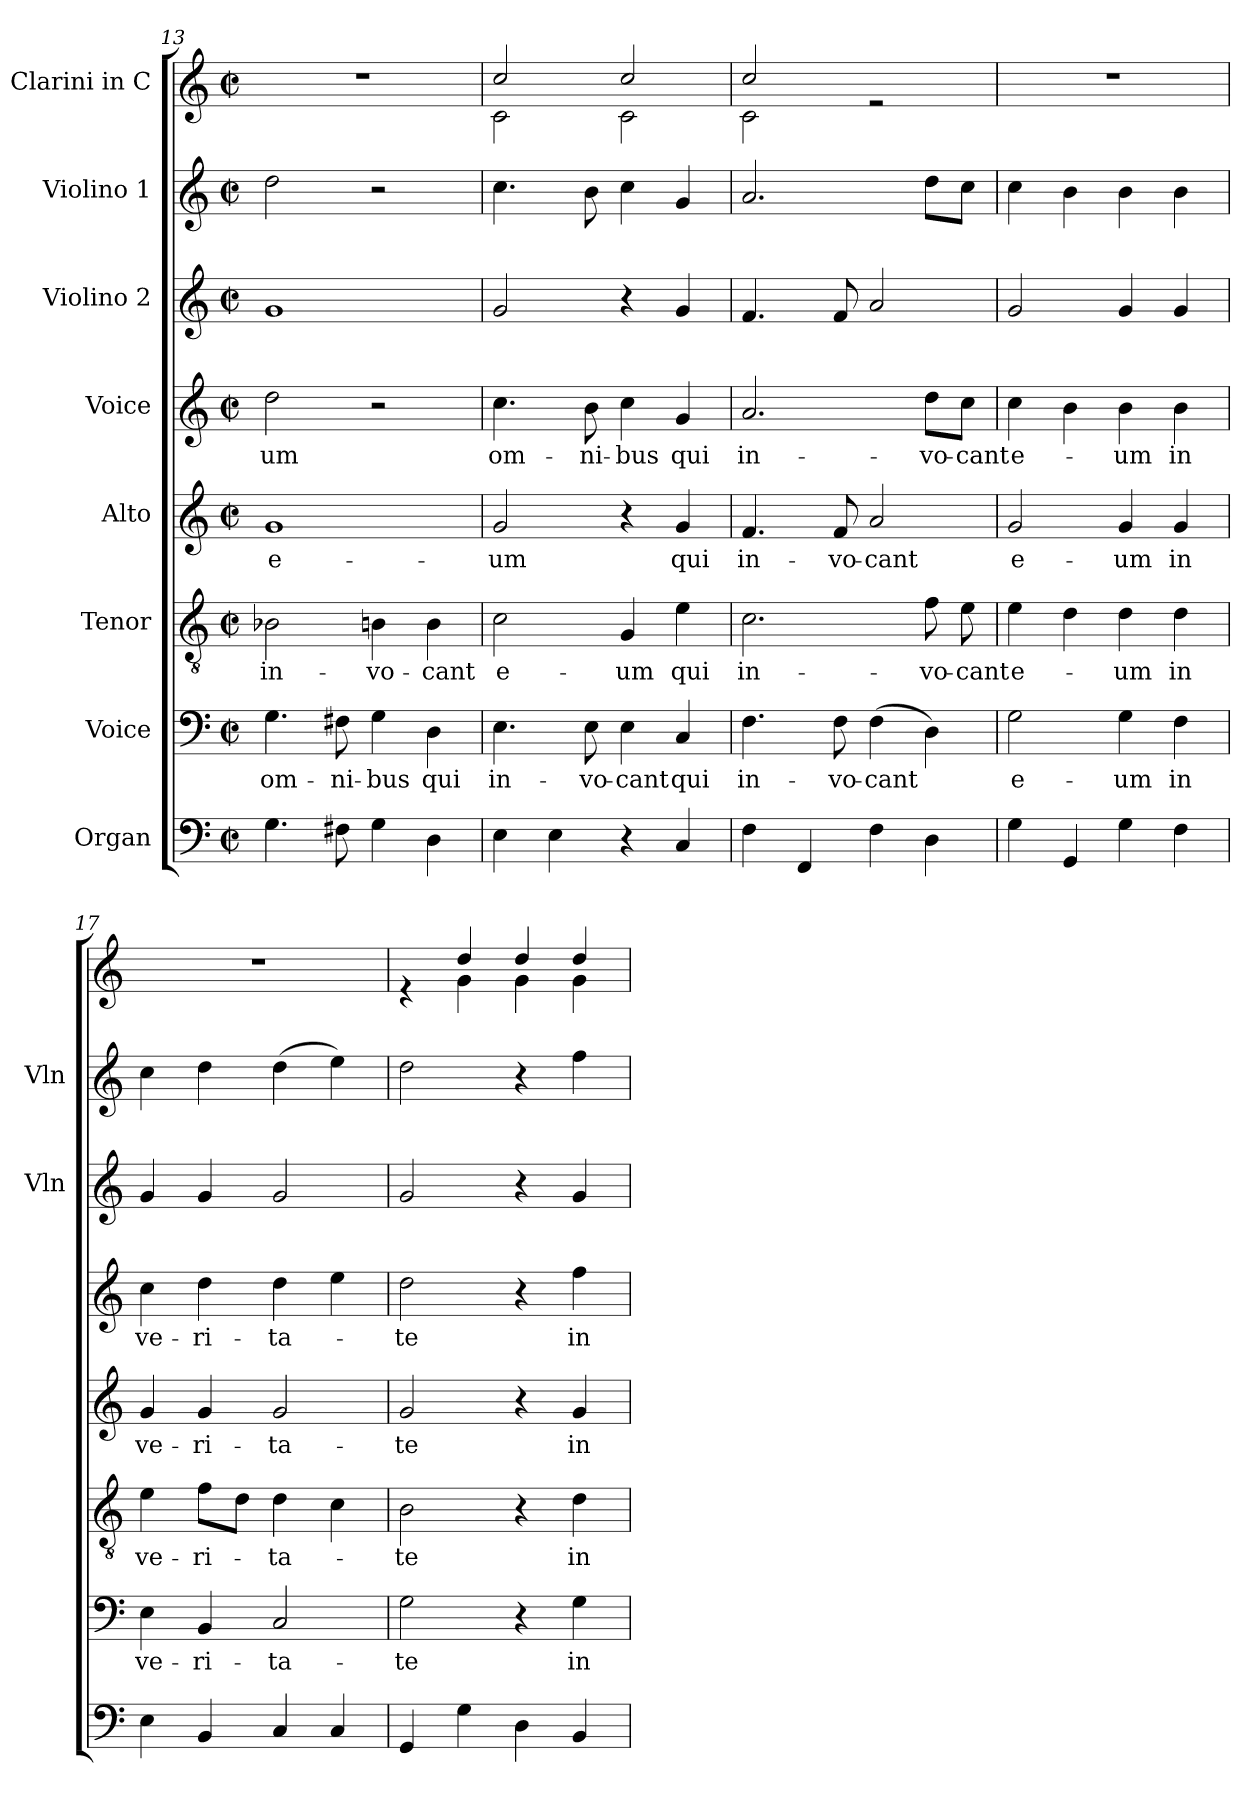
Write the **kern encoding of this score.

**kern	**kern	**text	**kern	**text	**kern	**text	**kern	**text	**kern	**kern	**kern
*part8	*part7	*part7	*part6	*part6	*part5	*part5	*part4	*part4	*part3	*part2	*part1
*staff8	*staff7	*staff7	*staff6	*staff6	*staff5	*staff5	*staff4	*staff4	*staff3	*staff2	*staff1
*I"Organ	*I"Voice	*	*I"Tenor	*	*I"Alto	*	*I"Voice	*	*I"Violino 2	*I"Violino 1	*I"Clarini  in C
*	*	*	*	*	*	*	*	*	*I'Vln	*I'Vln	*
*clefF4	*clefF4	*	*clefGv2	*	*clefG2	*	*clefG2	*	*clefG2	*clefG2	*clefG2
*k[]	*k[]	*	*k[]	*	*k[]	*	*k[]	*	*k[]	*k[]	*k[]
*M2/2	*M2/2	*	*M2/2	*	*M2/2	*	*M2/2	*	*M2/2	*M2/2	*M2/2
*met(c|)	*met(c|)	*	*met(c|)	*	*met(c|)	*	*met(c|)	*	*met(c|)	*met(c|)	*met(c|)
=13	=13	=13	=13	=13	=13	=13	=13	=13	=13	=13	=13
!	!	!LO:LY:b	!	!LO:LY:b	!	!LO:LY:b	!	!LO:LY:b	!	!	!
4.G\	4.G\	om-	2B-X\	in-	1g	e-	2dd\	-um	1g	2dd\	1r
!	!	!LO:LY:b	!	!	!	!	!	!	!	!	!
8F#X\	8F#X\	-ni-	.	.	.	.	.	.	.	.	.
!	!	!LO:LY:b	!	!LO:LY:b	!	!	!	!	!	!	!
4G\	4G\	-bus	4Bn\	-vo-	.	.	2r	.	.	2r	.
!	!	!LO:LY:b	!	!LO:LY:b	!	!	!	!	!	!	!
4D\	4D\	qui	4B\	-cant	.	.	.	.	.	.	.
=14	=14	=14	=14	=14	=14	=14	=14	=14	=14	=14	=14
!	!	!LO:LY:b	!	!LO:LY:b	!	!LO:LY:b	!	!LO:LY:b	!	!	!
*	*	*	*	*	*	*	*	*	*	*	*^
4E\	4.E\	in-	2c\	e-	2g/	-um	4.cc\	om-	2g/	4.cc\	2cc/	2c\
4E\	.	.	.	.	.	.	.	.	.	.	.	.
!	!	!LO:LY:b	!	!	!	!	!	!LO:LY:b	!	!	!	!
.	8E\	-vo-	.	.	.	.	8b\	-ni-	.	8b\	.	.
!	!	!LO:LY:b	!	!LO:LY:b	!	!	!	!LO:LY:b	!	!	!	!
4r	4E\	-cant	4G/	-um	4r	.	4cc\	-bus	4r	4cc\	2cc/	2c\
!	!	!LO:LY:b	!	!LO:LY:b	!	!LO:LY:b	!	!LO:LY:b	!	!	!	!
4C/	4C/	qui	4e\	qui	4g/	qui	4g/	qui	4g/	4g/	.	.
!!LO:PB:g=z	!!
=15	=15	=15	=15	=15	=15	=15	=15	=15	=15	=15	=15	=15
!	!	!LO:LY:b	!	!LO:LY:b	!	!LO:LY:b	!	!LO:LY:b	!	!	!	!
4F\	4.F\	in-	2.c\	in-	4.f/	in-	2.a/	in-	4.f/	2.a/	2cc/	2c\
4FF/	.	.	.	.	.	.	.	.	.	.	.	.
!	!	!LO:LY:b	!	!	!	!LO:LY:b	!	!	!	!	!	!
.	8F\	-vo-	.	.	8f/	-vo-	.	.	8f/	.	.	.
!	!	!LO:LY:b	!	!	!	!LO:LY:b	!	!	!	!	!	!
4F\	(4F\	-cant	.	.	2a/	-cant	.	.	2a/	.	2re	2ryy
!	!	!	!	!LO:LY:b	!	!	!	!LO:LY:b	!	!	!	!
4D\	4D\)	.	8f\	-vo-	.	.	8dd\L	-vo-	.	8dd\L	.	.
!	!	!	!	!LO:LY:b	!	!	!	!LO:LY:b	!	!	!	!
.	.	.	8e\	-cant	.	.	8cc\J	-cant	.	8cc\J	.	.
*	*	*	*	*	*	*	*	*	*	*	*v	*v
=16	=16	=16	=16	=16	=16	=16	=16	=16	=16	=16	=16
!	!	!LO:LY:b	!	!LO:LY:b	!	!LO:LY:b	!	!LO:LY:b	!	!	!
4G\	2G\	e-	4e\	e-	2g/	e-	4cc\	e-	2g/	4cc\	1r
4GG/	.	.	4d\	.	.	.	4b\	.	.	4b\	.
!	!	!LO:LY:b	!	!LO:LY:b	!	!LO:LY:b	!	!LO:LY:b	!	!	!
4G\	4G\	-um	4d\	-um	4g/	-um	4b\	-um	4g/	4b\	.
!	!	!LO:LY:b	!	!LO:LY:b	!	!LO:LY:b	!	!LO:LY:b	!	!	!
4F\	4F\	in	4d\	in	4g/	in	4b\	in	4g/	4b\	.
=17	=17	=17	=17	=17	=17	=17	=17	=17	=17	=17	=17
!	!	!LO:LY:b	!	!LO:LY:b	!	!LO:LY:b	!	!LO:LY:b	!	!	!
4E\	4E\	ve-	4e\	ve-	4g/	ve-	4cc\	ve-	4g/	4cc\	1r
!	!	!LO:LY:b	!	!LO:LY:b	!	!LO:LY:b	!	!LO:LY:b	!	!	!
4BB/	4BB/	-ri-	8f\L	-ri-	4g/	-ri-	4dd\	-ri-	4g/	4dd\	.
.	.	.	8d\J	.	.	.	.	.	.	.	.
!	!	!LO:LY:b	!	!LO:LY:b	!	!LO:LY:b	!	!LO:LY:b	!	!	!
4C/	2C/	-ta-	4d\	-ta-	2g/	-ta-	4dd\	-ta-	2g/	(4dd\	.
4C/	.	.	4c\	.	.	.	4ee\	.	.	4ee\)	.
=18	=18	=18	=18	=18	=18	=18	=18	=18	=18	=18	=18
!	!	!LO:LY:b	!	!LO:LY:b	!	!LO:LY:b	!	!LO:LY:b	!	!	!
*	*	*	*	*	*	*	*	*	*	*	*^
4GG/	2G\	-te	2B\	-te	2g/	-te	2dd\	-te	2g/	2dd\	4re	4ryy
4G\	.	.	.	.	.	.	.	.	.	.	4dd/	4g\
4D\	4r	.	4r	.	4r	.	4r	.	4r	4r	4dd/	4g\
!	!	!LO:LY:b	!	!LO:LY:b	!	!LO:LY:b	!	!LO:LY:b	!	!	!	!
4BB/	4G\	in	4d\	in	4g/	in	4ff\	in	4g/	4ff\	4dd/	4g\
*	*	*	*	*	*	*	*	*	*	*	*v	*v
=	=	=	=	=	=	=	=	=	=	=	=
*-	*-	*-	*-	*-	*-	*-	*-	*-	*-	*-	*-
